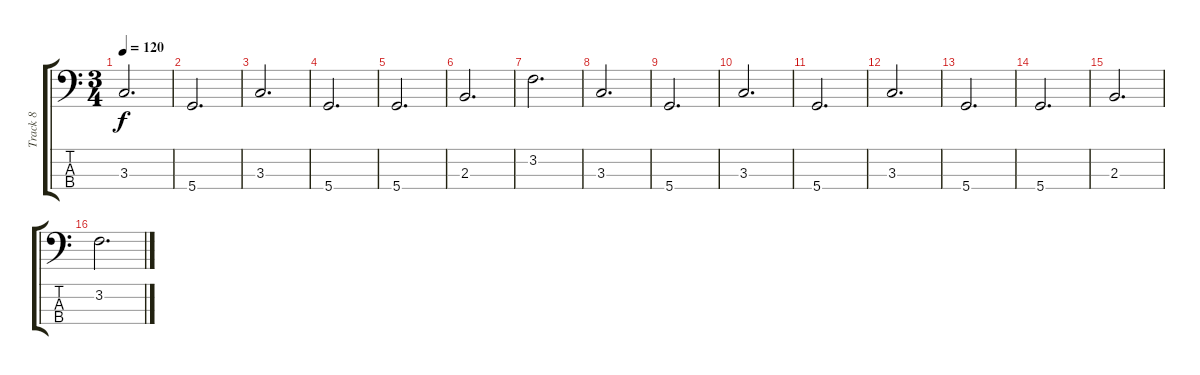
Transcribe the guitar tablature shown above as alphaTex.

\track ("Track 8" "Track 8") {instrument electricbassfinger}
\staff {score tabs}
\tuning (G2 D2 A1 D1) {hide}
\ts (3 4)
\tempo 120
\clef f4
\ks c
3.3.2{d dy f} |
5.4.2{d} |
3.3.2{d} |
5.4.2{d} |
5.4.2{d} |
2.3.2{d} |
3.2.2{d} |
3.3.2{d} |
5.4.2{d} |
3.3.2{d} |
5.4.2{d} |
3.3.2{d} |
5.4.2{d} |
5.4.2{d} |
2.3.2{d} |
3.2.2{d}
